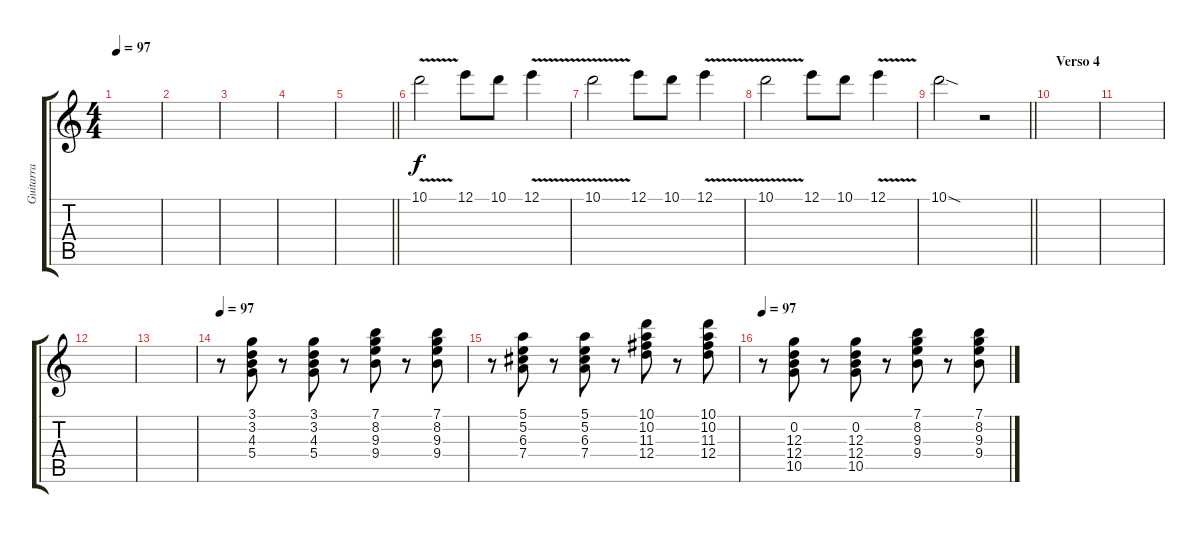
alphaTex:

\track ("Guitarra" "Guitarra") {instrument overdrivenguitar}
\staff {score tabs}
\tuning (E4 B3 G3 D3 A2 E2) {hide}
\ts (4 4)
\tempo 97
\clef g2
\ks c
|
|
|
|
\barLineRight lightlight
|
10.1{v}.2 12.1.8 10.1.8 12.1{v}.4 |
10.1{v}.2 12.1.8 10.1.8 12.1{v}.4 |
10.1{v}.2 12.1.8 10.1.8 12.1{v}.4 |
\barLineRight lightlight
10.1{sod}.2 r.2 |
\section ("" "Verso 4")
|
|
|
|
\tempo 97
r.8{instrument electricguitarclean} (3.1 3.2 4.3 5.4).8 r.8 (3.1 3.2 4.3 5.4).8 r.8 (7.1 8.2 9.3 9.4).8 r.8 (7.1 8.2 9.3 9.4).8 |
r.8 (5.1 5.2 6.3 7.4).8 r.8 (5.1 5.2 6.3 7.4).8 r.8 (10.1 10.2 11.3 12.4).8 r.8 (10.1 10.2 11.3 12.4).8 |
\tempo 97
r.8 (0.2 12.3 12.4 10.5).8 r.8 (0.2 12.3 12.4 10.5).8 r.8 (7.1 8.2 9.3 9.4).8 r.8 (7.1 8.2 9.3 9.4).8
